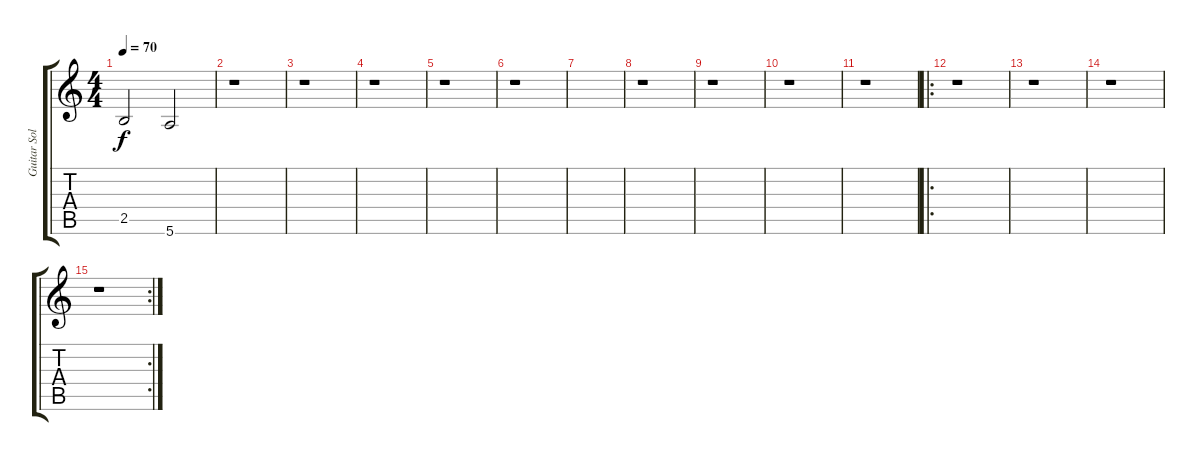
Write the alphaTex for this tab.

\track ("Guitar Solo" "Guitar Sol") {instrument distortionguitar}
\staff {score tabs}
\tuning (E4 B3 G3 D3 A2 E2) {hide}
\ts (4 4)
\tempo 70
\clef g2
\ks c
2.5.2{dy f} 5.6.2 |
r.1 |
r.1 |
r.1 |
r.1 |
r.1 |
|
r.1 |
r.1 |
r.1 |
r.1 |
\ro
r.1 |
r.1 |
r.1 |
\rc 2
r.1
